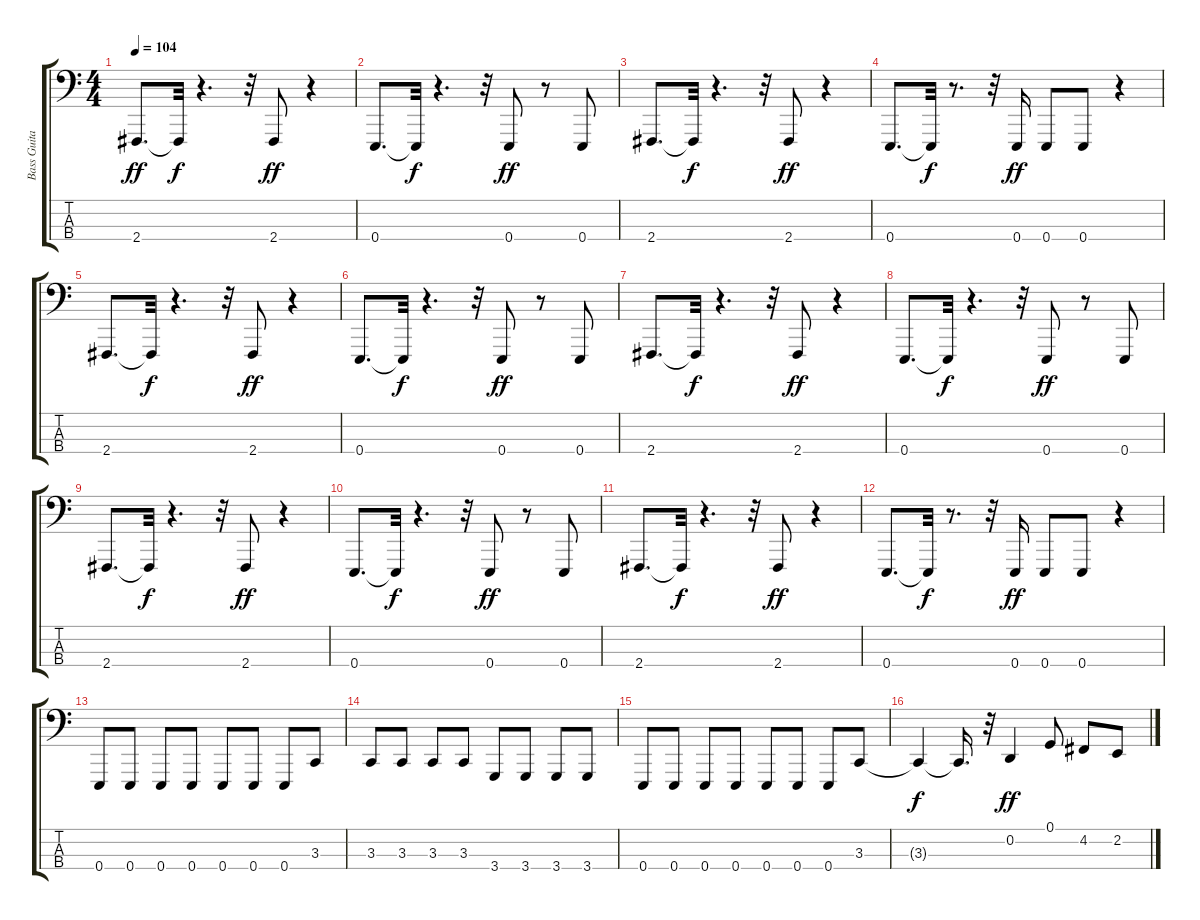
\track ("Bass Guitar" "Bass Guita") {instrument acousticgrandpiano}
\staff {score tabs}
\tuning (G2 D2 A1 E1) {hide}
\ts (4 4)
\tempo 104
\clef f4
\ks c
2.4.8{d dy ff} 2.4{t}.32{dy f} r.4{d} r.32 2.4.8{dy ff} r.4 |
0.4.8{d} 0.4{t}.32{dy f} r.4{d} r.32 0.4.8{dy ff} r.8 0.4.8 |
2.4.8{d} 2.4{t}.32{dy f} r.4{d} r.32 2.4.8{dy ff} r.4 |
0.4.8{d} 0.4{t}.32{dy f} r.8{d} r.32 0.4.16{dy ff} 0.4.8 0.4.8 r.4 |
2.4.8{d} 2.4{t}.32{dy f} r.4{d} r.32 2.4.8{dy ff} r.4 |
0.4.8{d} 0.4{t}.32{dy f} r.4{d} r.32 0.4.8{dy ff} r.8 0.4.8 |
2.4.8{d} 2.4{t}.32{dy f} r.4{d} r.32 2.4.8{dy ff} r.4 |
0.4.8{d} 0.4{t}.32{dy f} r.4{d} r.32 0.4.8{dy ff} r.8 0.4.8 |
2.4.8{d} 2.4{t}.32{dy f} r.4{d} r.32 2.4.8{dy ff} r.4 |
0.4.8{d} 0.4{t}.32{dy f} r.4{d} r.32 0.4.8{dy ff} r.8 0.4.8 |
2.4.8{d} 2.4{t}.32{dy f} r.4{d} r.32 2.4.8{dy ff} r.4 |
0.4.8{d} 0.4{t}.32{dy f} r.8{d} r.32 0.4.16{dy ff} 0.4.8 0.4.8 r.4 |
0.4.8 0.4.8 0.4.8 0.4.8 0.4.8 0.4.8 0.4.8 3.3.8 |
3.3.8 3.3.8 3.3.8 3.3.8 3.4.8 3.4.8 3.4.8 3.4.8 |
0.4.8 0.4.8 0.4.8 0.4.8 0.4.8 0.4.8 0.4.8 3.3.8 |
3.3{t}.4{dy f} 3.3{t}.16{d} r.32 0.2.4{dy ff} 0.1.8 4.2.8 2.2.8
